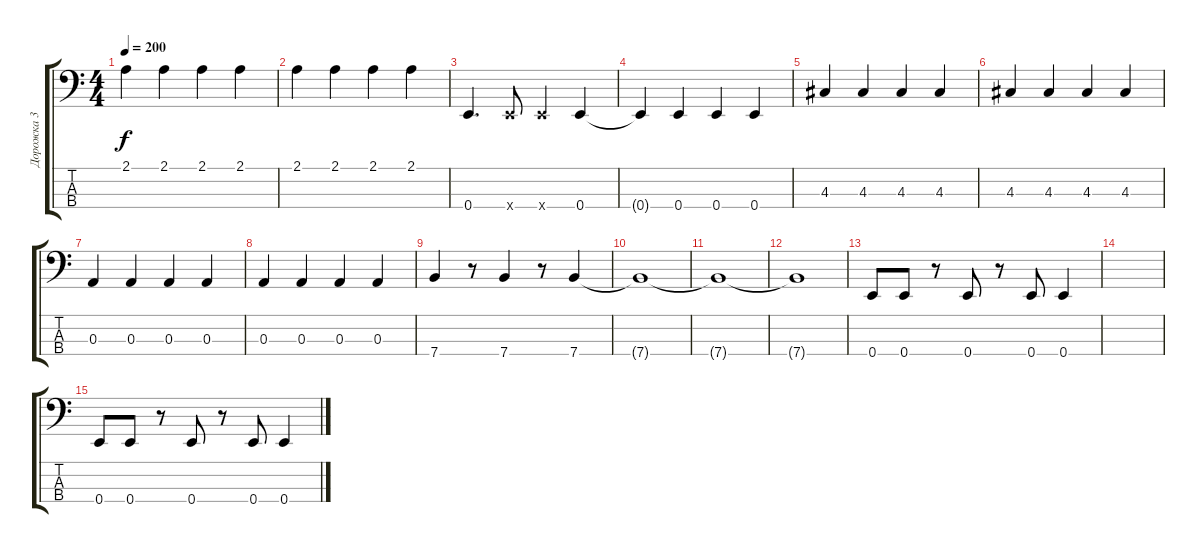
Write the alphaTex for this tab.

\track ("Дорожка 3" "Дорожка 3") {instrument electricbassfinger}
\staff {score tabs}
\tuning (G2 D2 A1 E1) {hide}
\ts (4 4)
\tempo 200
\clef f4
\ks c
2.1.4{dy f} 2.1.4 2.1.4 2.1.4 |
2.1.4 2.1.4 2.1.4 2.1.4 |
0.4.4{d} 0.4{x}.8 0.4{x}.4 0.4.4 |
0.4{t}.4 0.4.4 0.4.4 0.4.4 |
4.3.4 4.3.4 4.3.4 4.3.4 |
4.3.4 4.3.4 4.3.4 4.3.4 |
0.3.4 0.3.4 0.3.4 0.3.4 |
0.3.4 0.3.4 0.3.4 0.3.4 |
7.4.4 r.8 7.4.4 r.8 7.4.4 |
7.4{t}.1 |
7.4{t}.1 |
7.4{t}.1 |
0.4.8 0.4.8 r.8 0.4.8 r.8 0.4.8 0.4.4 |
|
0.4.8 0.4.8 r.8 0.4.8 r.8 0.4.8 0.4.4
